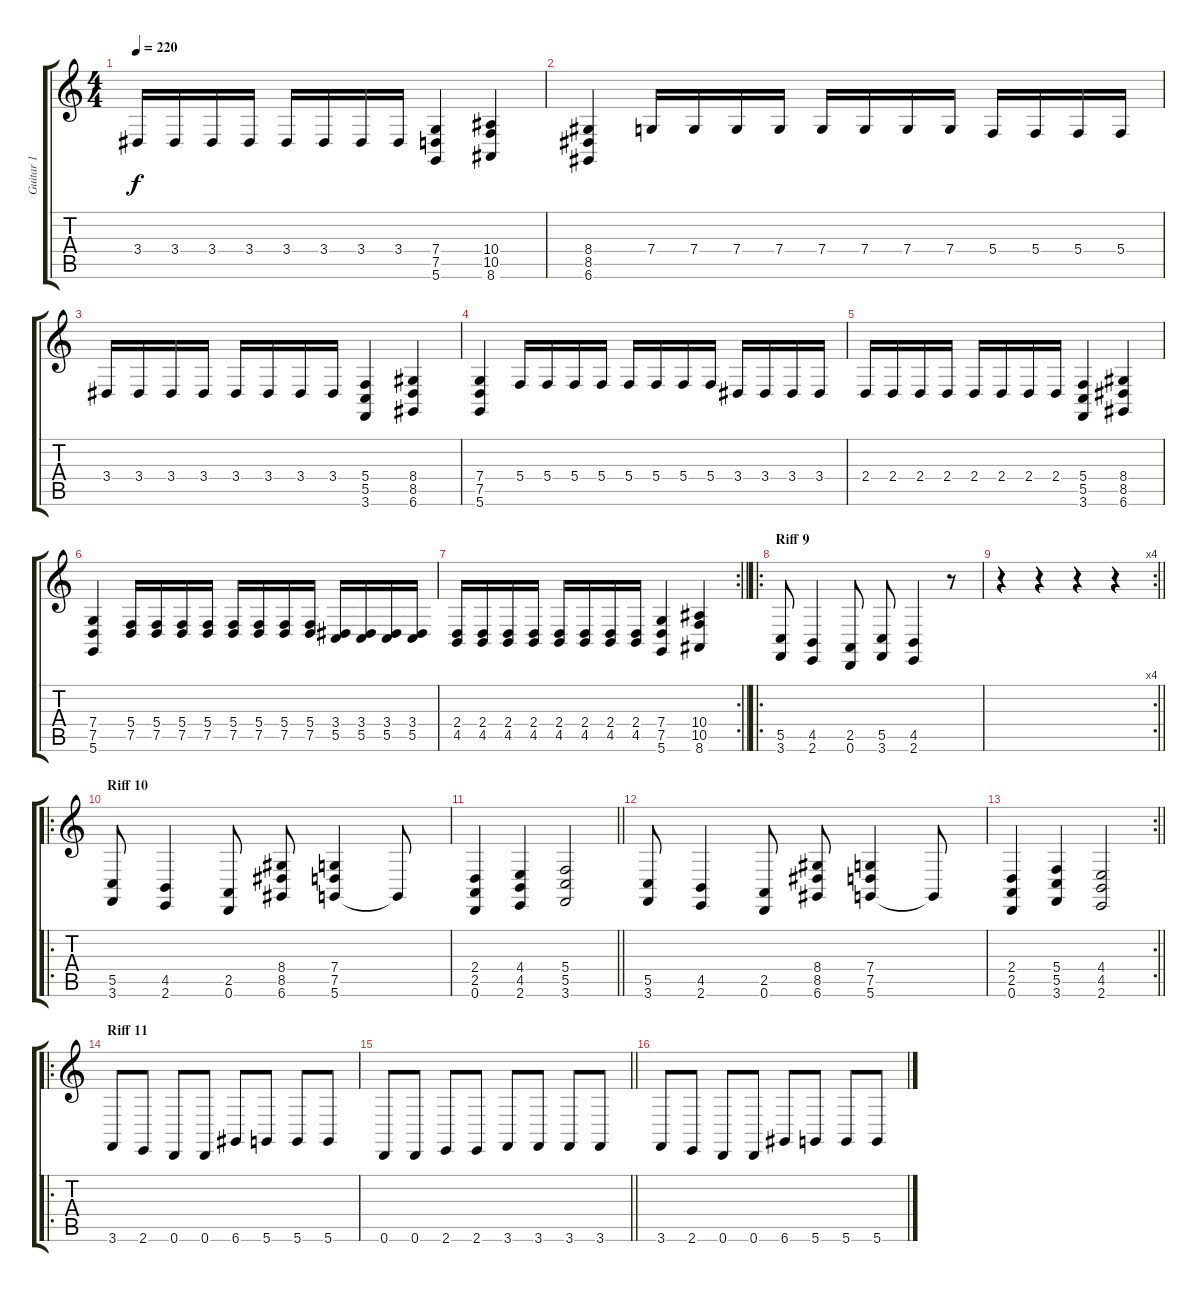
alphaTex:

\track ("Guitar 1" "Guitar 1") {instrument churchorgan}
\staff {score tabs}
\tuning (D4 A3 F3 C3 G2 D2) {hide}
\ts (4 4)
\tempo 220
\clef g2
\ks c
3.4.16{dy f} 3.4.16 3.4.16 3.4.16 3.4.16 3.4.16 3.4.16 3.4.16 (7.4 7.5 5.6).4 (10.4 10.5 8.6).4 |
(8.4 8.5 6.6).4 7.4.16 7.4.16 7.4.16 7.4.16 7.4.16 7.4.16 7.4.16 7.4.16 5.4.16 5.4.16 5.4.16 5.4.16 |
3.4.16 3.4.16 3.4.16 3.4.16 3.4.16 3.4.16 3.4.16 3.4.16 (5.4 5.5 3.6).4 (8.4 8.5 6.6).4 |
(7.4 7.5 5.6).4 5.4.16 5.4.16 5.4.16 5.4.16 5.4.16 5.4.16 5.4.16 5.4.16 3.4.16 3.4.16 3.4.16 3.4.16 |
2.4.16 2.4.16 2.4.16 2.4.16 2.4.16 2.4.16 2.4.16 2.4.16 (5.4 5.5 3.6).4 (8.4 8.5 6.6).4 |
(7.4 7.5 5.6).4 (5.4 7.5).16 (5.4 7.5).16 (5.4 7.5).16 (5.4 7.5).16 (5.4 7.5).16 (5.4 7.5).16 (5.4 7.5).16 (5.4 7.5).16 (3.4 5.5).16 (3.4 5.5).16 (3.4 5.5).16 (3.4 5.5).16 |
\rc 2
\barLineRight lightlight
(2.4 4.5).16 (2.4 4.5).16 (2.4 4.5).16 (2.4 4.5).16 (2.4 4.5).16 (2.4 4.5).16 (2.4 4.5).16 (2.4 4.5).16 (7.4 7.5 5.6).4 (10.4 10.5 8.6).4 |
\ro
\section ("" "Riff 9")
(5.5 3.6).8 (4.5 2.6).4 (2.5 0.6).8 (5.5 3.6).8 (4.5 2.6).4 r.8 |
\rc 4
\barLineRight lightlight
r.4 r.4 r.4 r.4 |
\ro
\section ("" "Riff 10")
(5.5 3.6).8 (4.5 2.6).4 (2.5 0.6).8 (8.4 8.5 6.6).8 (7.4 7.5 5.6).4 5.6{t}.8 |
\barLineRight lightlight
(2.4 2.5 0.6).4 (4.4 4.5 2.6).4 (5.4 5.5 3.6).2 |
(5.5 3.6).8 (4.5 2.6).4 (2.5 0.6).8 (8.4 8.5 6.6).8 (7.4 7.5 5.6).4 5.6{t}.8 |
\rc 2
\barLineRight lightlight
(2.4 2.5 0.6).4 (5.4 5.5 3.6).4 (4.4 4.5 2.6).2 |
\ro
\section ("" "Riff 11")
3.6.8 2.6.8 0.6.8 0.6.8 6.6.8 5.6.8 5.6.8 5.6.8 |
\barLineRight lightlight
0.6.8 0.6.8 2.6.8 2.6.8 3.6.8 3.6.8 3.6.8 3.6.8 |
3.6.8 2.6.8 0.6.8 0.6.8 6.6.8 5.6.8 5.6.8 5.6.8
